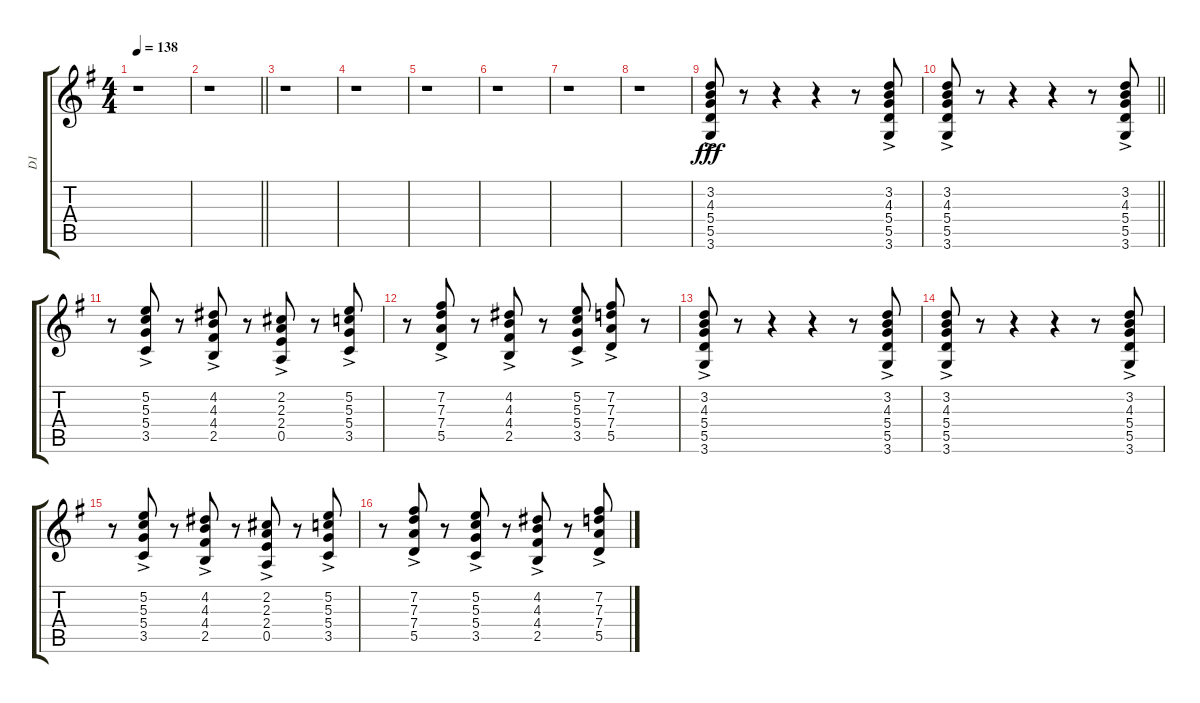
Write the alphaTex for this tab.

\track ("D1" "D1") {instrument distortionguitar}
\staff {score tabs}
\tuning (E4 B3 G3 D3 A2 E2) {hide}
\ts (4 4)
\tempo 138
\clef g2
\ks g
r.1{dy fff} |
\barLineRight lightlight
r.1 |
r.1 |
r.1 |
r.1 |
r.1 |
r.1 |
r.1 |
(3.2{ac} 4.3{ac} 5.4{ac} 5.5{ac} 3.6{ac}).8 r.8 r.4 r.4 r.8 (3.2{ac} 4.3{ac} 5.4{ac} 5.5{ac} 3.6{ac}).8 |
\barLineRight lightlight
(3.2{ac} 4.3{ac} 5.4{ac} 5.5{ac} 3.6{ac}).8 r.8 r.4 r.4 r.8 (3.2{ac} 4.3{ac} 5.4{ac} 5.5{ac} 3.6{ac}).8 |
r.8 (5.2{ac} 5.3{ac} 5.4{ac} 3.5{ac}).8 r.8 (4.2{ac} 4.3{ac} 4.4{ac} 2.5{ac}).8 r.8 (2.2{ac} 2.3{ac} 2.4{ac} 0.5{ac}).8 r.8 (5.2{ac} 5.3{ac} 5.4{ac} 3.5{ac}).8 |
r.8 (7.2{ac} 7.3{ac} 7.4{ac} 5.5{ac}).8 r.8 (4.2{ac} 4.3{ac} 4.4{ac} 2.5{ac}).8 r.8 (5.2{ac} 5.3{ac} 5.4{ac} 3.5{ac}).8 (7.2{ac} 7.3{ac} 7.4{ac} 5.5{ac}).8 r.8 |
(3.2{ac} 4.3{ac} 5.4{ac} 5.5{ac} 3.6{ac}).8 r.8 r.4 r.4 r.8 (3.2{ac} 4.3{ac} 5.4{ac} 5.5{ac} 3.6{ac}).8 |
(3.2{ac} 4.3{ac} 5.4{ac} 5.5{ac} 3.6{ac}).8 r.8 r.4 r.4 r.8 (3.2{ac} 4.3{ac} 5.4{ac} 5.5{ac} 3.6{ac}).8 |
r.8 (5.2{ac} 5.3{ac} 5.4{ac} 3.5{ac}).8 r.8 (4.2{ac} 4.3{ac} 4.4{ac} 2.5{ac}).8 r.8 (2.2{ac} 2.3{ac} 2.4{ac} 0.5{ac}).8 r.8 (5.2{ac} 5.3{ac} 5.4{ac} 3.5{ac}).8 |
r.8 (7.2{ac} 7.3{ac} 7.4{ac} 5.5{ac}).8 r.8 (5.2{ac} 5.3{ac} 5.4{ac} 3.5{ac}).8 r.8 (4.2{ac} 4.3{ac} 4.4{ac} 2.5{ac}).8 r.8 (7.2{ac} 7.3{ac} 7.4{ac} 5.5{ac}).8
